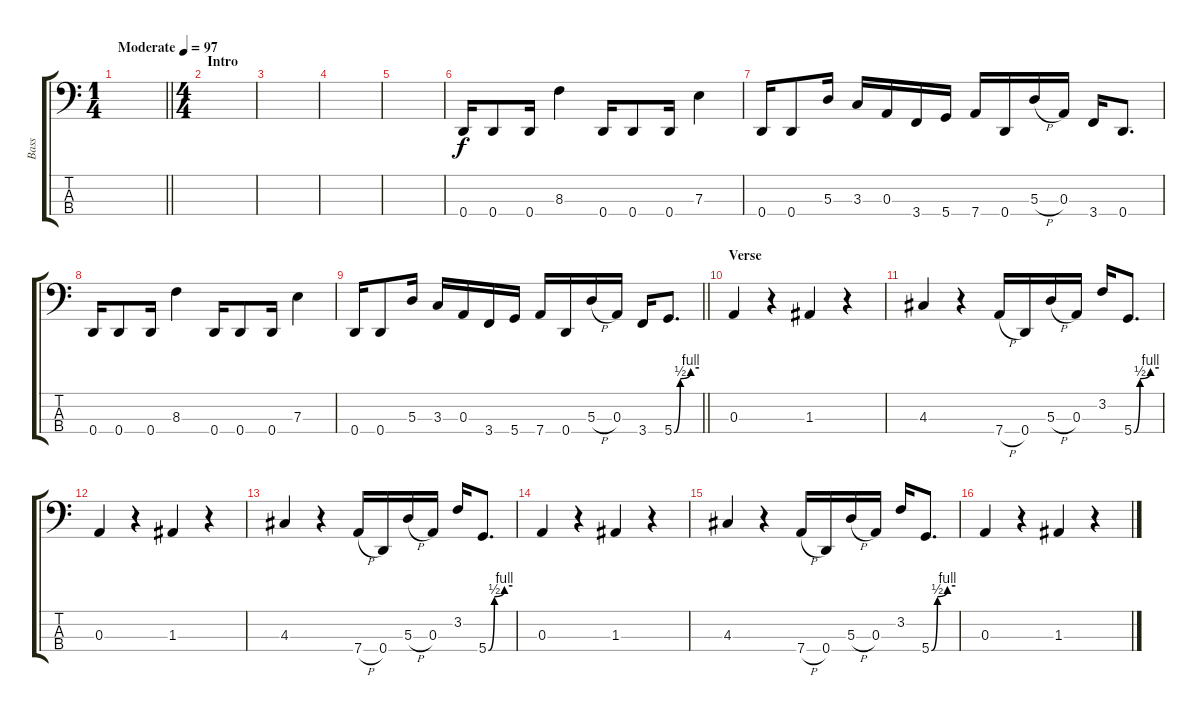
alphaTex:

\track ("Bass" "Bass") {instrument electricbasspick}
\staff {score tabs}
\tuning (G2 D2 A1 D1) {hide}
\ts (1 4)
\tempo (97 "Moderate")
\clef f4
\barLineRight lightlight
\ks c
|
\ts (4 4)
\section ("" "Intro")
|
|
|
|
0.4.16 0.4.8 0.4.16 8.3.4 0.4.16 0.4.8 0.4.16 7.3.4 |
0.4.16 0.4.8 5.3.16 3.3.16 0.3.16 3.4.16 5.4.16 7.4.16 0.4.16 5.3{h}.16 0.3.16 3.4.16 0.4.8{d} |
0.4.16 0.4.8 0.4.16 8.3.4 0.4.16 0.4.8 0.4.16 7.3.4 |
\barLineRight lightlight
0.4.16 0.4.8 5.3.16 3.3.16 0.3.16 3.4.16 5.4.16 7.4.16 0.4.16 5.3{h}.16 0.3.16 3.4.16 5.4{be (custom 0 0 15 2 40 4 60 4)}.8{d} |
\section ("" "Verse")
0.3.4 r.4 1.3.4 r.4 |
4.3.4 r.4 7.4{h}.16 0.4.16 5.3{h}.16 0.3.16 3.2.16 5.4{be (custom 0 0 15 2 40 4 60 4)}.8{d} |
0.3.4 r.4 1.3.4 r.4 |
4.3.4 r.4 7.4{h}.16 0.4.16 5.3{h}.16 0.3.16 3.2.16 5.4{be (custom 0 0 15 2 40 4 60 4)}.8{d} |
0.3.4 r.4 1.3.4 r.4 |
4.3.4 r.4 7.4{h}.16 0.4.16 5.3{h}.16 0.3.16 3.2.16 5.4{be (custom 0 0 15 2 40 4 60 4)}.8{d} |
0.3.4 r.4 1.3.4 r.4
